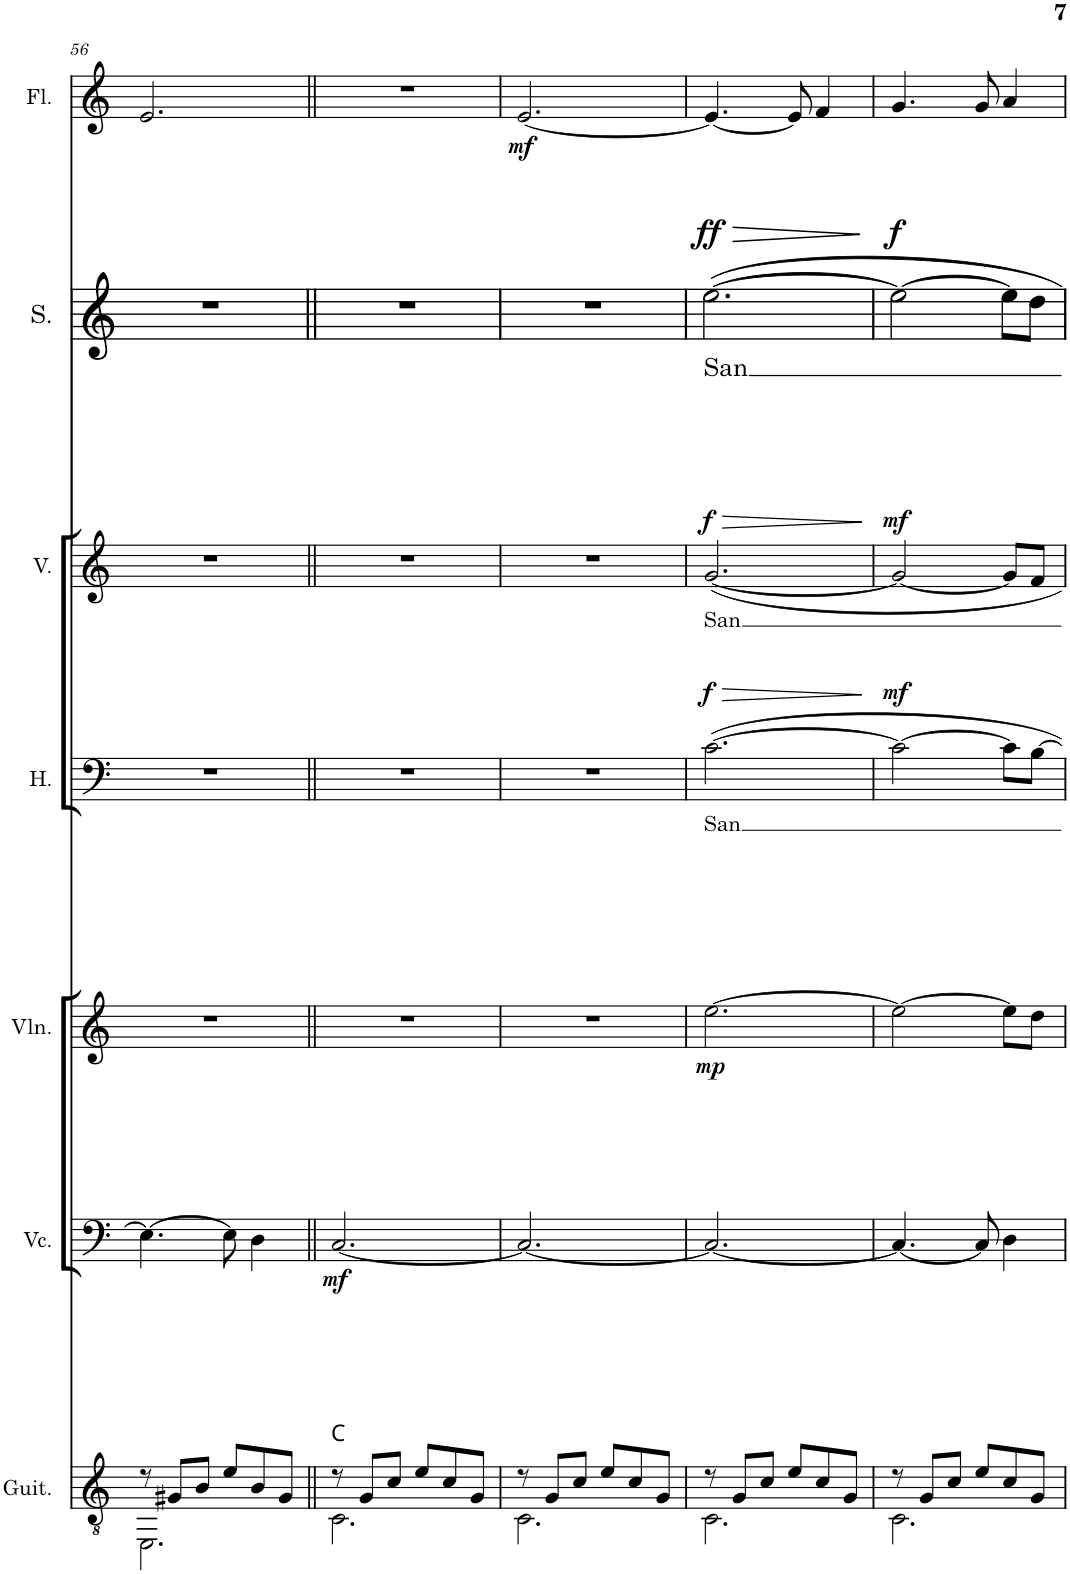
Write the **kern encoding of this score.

**kern	**harte	**kern	**dynam	**kern	**dynam	**kern	**text	**dynam	**kern	**text	**dynam	**kern	**text	**dynam	**kern	**dynam
*part7	*part7	*part6	*part6	*part5	*part5	*part4	*part4	*part4	*part3	*part3	*part3	*part2	*part2	*part2	*part1	*part1
*staff7	*	*staff6	*staff6	*staff5	*staff5	*staff4	*staff4	*staff4	*staff3	*staff3	*staff3	*staff2	*staff2	*staff2	*staff1	*staff1
*I"Guitarra	*	*I"Violonchelo	*	*I"Violín	*	*I"Hombres	*	*	*I"Mujeres	*	*	*I"Solista	*	*	*I"Flauta	*
*I'Guit.	*	*I'Vc.	*	*I'Vln.	*	*I'H.	*	*	*	*	*	*I'S.	*	*	*I'Fl.	*
!!LO:PB:g=z
*clefGv2	*	*clefF4	*	*clefG2	*	*clefF4	*	*	*clefG2	*	*	*clefG2	*	*	*clefG2	*
*k[]	*	*k[]	*	*k[]	*	*k[]	*	*	*k[]	*	*	*k[]	*	*	*k[]	*
*M6/8	*	*M6/8	*	*M6/8	*	*M6/8	*	*	*M6/8	*	*	*M6/8	*	*	*M6/8	*
=56	=56	=56	=56	=56	=56	=56	=56	=56	=56	=56	=56	=56	=56	=56	=56	=56
*^	*	*	*	*	*	*	*	*	*	*	*	*	*	*	*	*
8r	2.EE\	.	4.E\_	.	2.r	.	2.r	.	.	2.r	.	.	2.r	.	.	2.e/	.
8G#X/L	.	.	.	.	.	.	.	.	.	.	.	.	.	.	.	.	.
8B/J	.	.	.	.	.	.	.	.	.	.	.	.	.	.	.	.	.
8e/L	.	.	8E\]	.	.	.	.	.	.	.	.	.	.	.	.	.	.
8B/	.	.	4D\	.	.	.	.	.	.	.	.	.	.	.	.	.	.
8G#/J	.	.	.	.	.	.	.	.	.	.	.	.	.	.	.	.	.
=57||	=57||	=57||	=57||	=57||	=57||	=57||	=57||	=57||	=57||	=57||	=57||	=57||	=57||	=57||	=57||	=57||	=57||
!	!	!	!	!LO:DY:b	!	!	!	!	!	!	!	!	!	!	!	!	!
8r	2.C\	C:maj	[2.C/	mf	2.r	.	2.r	.	.	2.r	.	.	2.r	.	.	2.r	.
8G/L	.	.	.	.	.	.	.	.	.	.	.	.	.	.	.	.	.
8c/J	.	.	.	.	.	.	.	.	.	.	.	.	.	.	.	.	.
8e/L	.	.	.	.	.	.	.	.	.	.	.	.	.	.	.	.	.
8c/	.	.	.	.	.	.	.	.	.	.	.	.	.	.	.	.	.
8G/J	.	.	.	.	.	.	.	.	.	.	.	.	.	.	.	.	.
=58	=58	=58	=58	=58	=58	=58	=58	=58	=58	=58	=58	=58	=58	=58	=58	=58	=58
!	!	!	!	!	!	!	!	!	!	!	!	!	!	!	!	!	!LO:DY:b
8r	2.C\	.	2.C/_	.	2.r	.	2.r	.	.	2.r	.	.	2.r	.	.	[2.e/	mf
8G/L	.	.	.	.	.	.	.	.	.	.	.	.	.	.	.	.	.
8c/J	.	.	.	.	.	.	.	.	.	.	.	.	.	.	.	.	.
8e/L	.	.	.	.	.	.	.	.	.	.	.	.	.	.	.	.	.
8c/	.	.	.	.	.	.	.	.	.	.	.	.	.	.	.	.	.
8G/J	.	.	.	.	.	.	.	.	.	.	.	.	.	.	.	.	.
=59	=59	=59	=59	=59	=59	=59	=59	=59	=59	=59	=59	=59	=59	=59	=59	=59	=59
!	!	!	!	!	!	!LO:DY:b	!	!LO:LY:b	!LO:HP:b	!	!LO:LY:b	!LO:HP:b	!	!LO:LY:b	!LO:HP:b	!	!
!	!	!	!	!	!	!	!	!	!LO:DY:n=1:a	!	!	!LO:DY:n=1:a	!	!	!LO:DY:n=1:a	!	!
8r	2.C\	.	2.C/_	.	[2.ee\	mp	[2.c\	-San	> f	[2.g/	-San	> f	[2.ee\	-San	> ff	4.e/_	.
8G/L	.	.	.	.	.	.	.	.	.	.	.	.	.	.	.	.	.
8c/J	.	.	.	.	.	.	.	.	.	.	.	.	.	.	.	.	.
8e/L	.	.	.	.	.	.	.	.	.	.	.	.	.	.	.	8e/]	.
8c/	.	.	.	.	.	.	.	.	.	.	.	.	.	.	.	4f/	.
8G/J	.	.	.	.	.	.	.	.	.	.	.	.	.	.	.	.	.
*v	*v	*	*	*	*	*	*	*	*	*	*	*	*	*	*	*	*
.	.	.	.	.	.	.	.	]	.	.	]	.	.	]	.	.
=60	=60	=60	=60	=60	=60	=60	=60	=60	=60	=60	=60	=60	=60	=60	=60	=60
*^	*	*	*	*	*	*	*	*	*	*	*	*	*	*	*	*
!	!	!	!	!	!	!	!	!	!LO:DY:a	!	!	!LO:DY:a	!	!	!LO:DY:a	!	!
8r	2.C\	.	4.C/_	.	2ee\_	.	2c\_	.	mf	2g/_	.	mf	2ee\_	.	f	4.g/	.
8G/L	.	.	.	.	.	.	.	.	.	.	.	.	.	.	.	.	.
8c/J	.	.	.	.	.	.	.	.	.	.	.	.	.	.	.	.	.
8e/L	.	.	8C/]	.	.	.	.	.	.	.	.	.	.	.	.	8g/	.
8c/	.	.	4D\	.	8ee\L]	.	8c\L]	.	.	8g/L]	.	.	8ee\L]	.	.	4a/	.
8G/J	.	.	.	.	8dd\J	.	[8B\J	.	.	8f/J	.	.	8dd\J	.	.	.	.
*v	*v	*	*	*	*	*	*	*	*	*	*	*	*	*	*	*	*
=	=	=	=	=	=	=	=	=	=	=	=	=	=	=	=	=
*-	*-	*-	*-	*-	*-	*-	*-	*-	*-	*-	*-	*-	*-	*-	*-	*-
